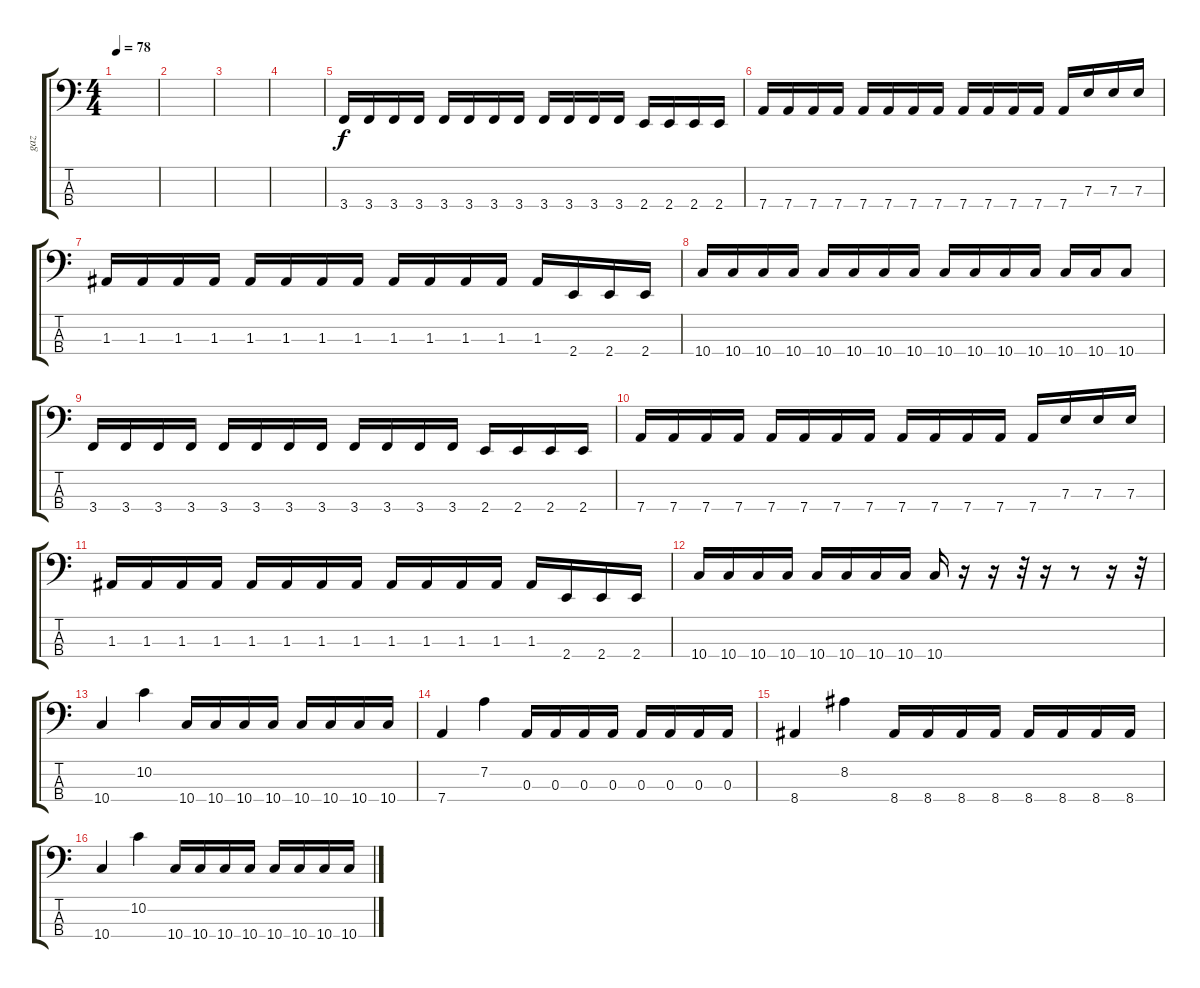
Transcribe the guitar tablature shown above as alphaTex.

\track ("gaz" "gaz") {instrument electricbasspick}
\staff {score tabs}
\tuning (G2 D2 A1 D1) {hide}
\ts (4 4)
\tempo 78
\clef f4
\ks c
|
|
|
|
3.4.16 3.4.16 3.4.16 3.4.16 3.4.16 3.4.16 3.4.16 3.4.16 3.4.16 3.4.16 3.4.16 3.4.16 2.4.16 2.4.16 2.4.16 2.4.16 |
7.4.16 7.4.16 7.4.16 7.4.16 7.4.16 7.4.16 7.4.16 7.4.16 7.4.16 7.4.16 7.4.16 7.4.16 7.4.16 7.3.16 7.3.16 7.3.16 |
1.3.16 1.3.16 1.3.16 1.3.16 1.3.16 1.3.16 1.3.16 1.3.16 1.3.16 1.3.16 1.3.16 1.3.16 1.3.16 2.4.16 2.4.16 2.4.16 |
10.4.16 10.4.16 10.4.16 10.4.16 10.4.16 10.4.16 10.4.16 10.4.16 10.4.16 10.4.16 10.4.16 10.4.16 10.4.16 10.4.16 10.4.8 |
3.4.16 3.4.16 3.4.16 3.4.16 3.4.16 3.4.16 3.4.16 3.4.16 3.4.16 3.4.16 3.4.16 3.4.16 2.4.16 2.4.16 2.4.16 2.4.16 |
7.4.16 7.4.16 7.4.16 7.4.16 7.4.16 7.4.16 7.4.16 7.4.16 7.4.16 7.4.16 7.4.16 7.4.16 7.4.16 7.3.16 7.3.16 7.3.16 |
1.3.16 1.3.16 1.3.16 1.3.16 1.3.16 1.3.16 1.3.16 1.3.16 1.3.16 1.3.16 1.3.16 1.3.16 1.3.16 2.4.16 2.4.16 2.4.16 |
10.4.16 10.4.16 10.4.16 10.4.16 10.4.16 10.4.16 10.4.16 10.4.16 10.4.16 r.16 r.16 r.32 r.16 r.8 r.16 r.32 |
10.4.4 10.2.4 10.4.16 10.4.16 10.4.16 10.4.16 10.4.16 10.4.16 10.4.16 10.4.16 |
7.4.4 7.2.4 0.3.16 0.3.16 0.3.16 0.3.16 0.3.16 0.3.16 0.3.16 0.3.16 |
8.4.4 8.2.4 8.4.16 8.4.16 8.4.16 8.4.16 8.4.16 8.4.16 8.4.16 8.4.16 |
10.4.4 10.2.4 10.4.16 10.4.16 10.4.16 10.4.16 10.4.16 10.4.16 10.4.16 10.4.16
